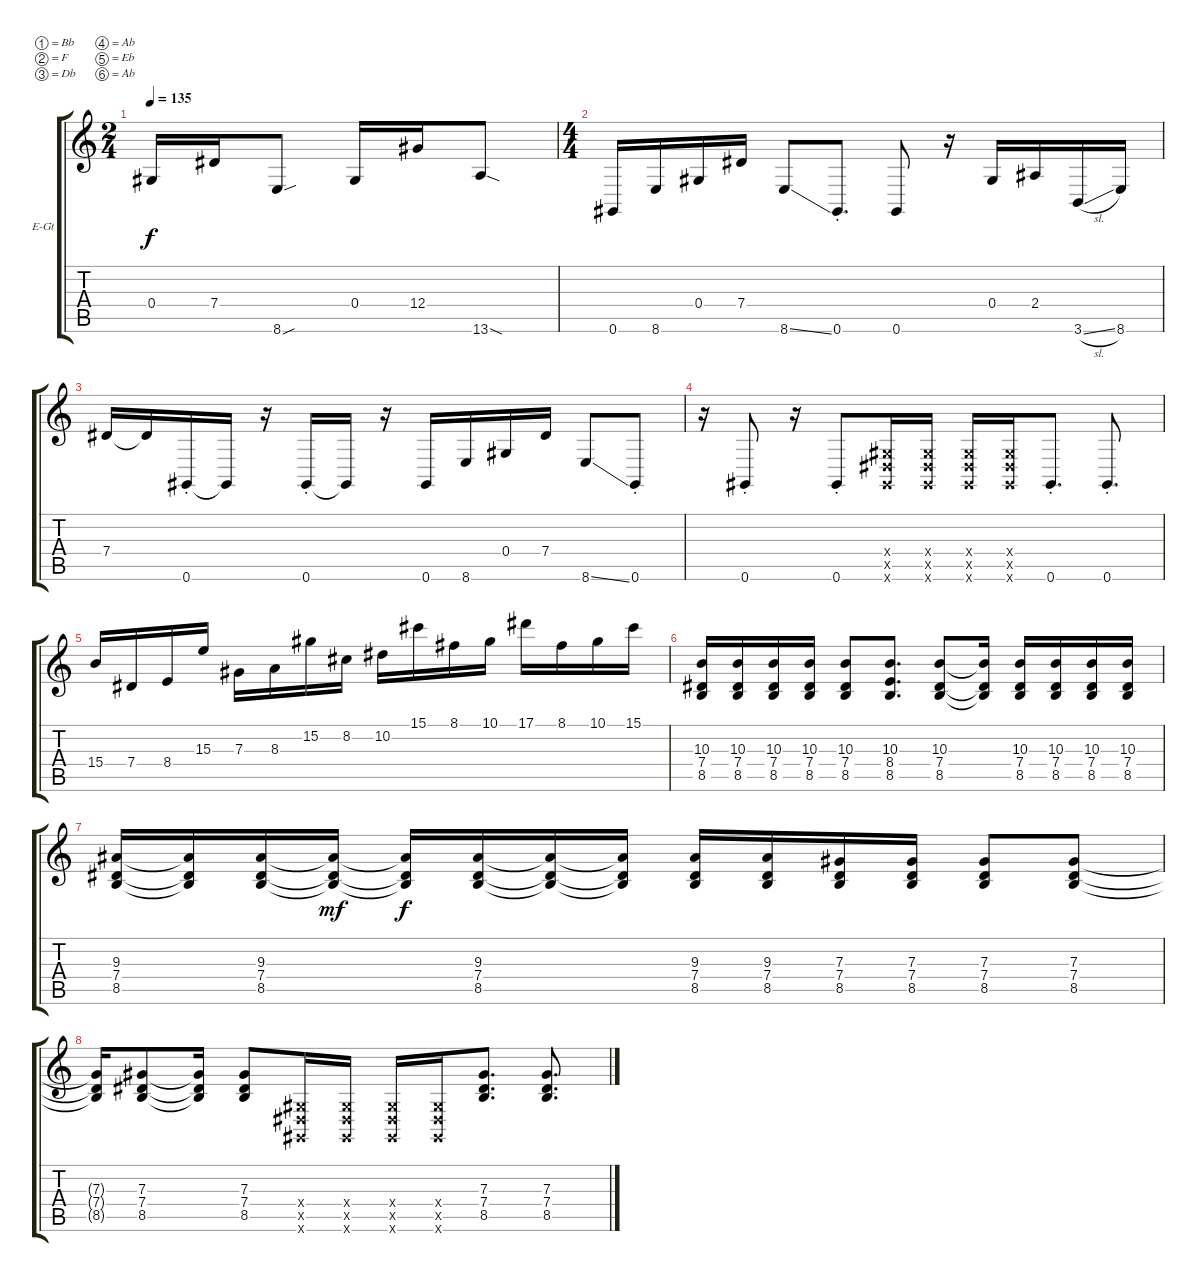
\bracketExtendMode groupsimilarinstruments
\firstSystemTrackNameOrientation horizontal
\otherSystemsTrackNameOrientation horizontal
\track ("ÑhocoSlayc" "E-Gt") {instrument overdrivenguitar}
\staff {score tabs}
\tuning (Bb3 F3 Db3 Ab2 Eb2 Ab1)
\ts (2 4)
\tempo 135
\clef g2
\ks c
0.4.16{dy f} 7.4.16 8.6{sou}.8 0.4.16 12.4.16 13.6{sod}.8 |
\ts (4 4)
0.6.16 8.6.16 0.4.16 7.4.16 8.6{ss}.8 0.6{st}.8{d} 0.6.8 r.16 0.4.16 2.4.16 3.6{sl}.16 8.6.16 |
7.4.16 7.4{t}.16 0.6{st}.16 0.6{t}.16 r.16 0.6{st}.16 0.6{t}.16 r.16 0.6.16 8.6.16 0.4.16 7.4.16 8.6{ss}.8 0.6{st}.8 |
r.16 0.6{st}.8 r.16 0.6{st}.8 (0.4{x} 0.5{x} 0.6{x}).16 (0.4{x} 0.5{x} 0.6{x}).16 (0.4{x} 0.5{x} 0.6{x}).16 (0.4{x} 0.5{x} 0.6{x}).16 0.6{st}.8{d} 0.6{st}.8{d} |
15.4.16 7.4.16 8.4.16 15.3.16 7.3.16 8.3.16 15.2.16 8.2.16 10.2.16 15.1.16 8.1.16 10.1.16 17.1.16 8.1.16 10.1.16 15.1.16 |
(10.3 7.4 8.5).16 (10.3 7.4 8.5).16 (10.3 7.4 8.5).16 (10.3 7.4 8.5).16 (10.3 7.4 8.5).8 (10.3 8.4 8.5).8{d} (10.3 7.4 8.5).8 (10.3{t} 7.4{t} 8.5{t}).16 (10.3 7.4 8.5).16 (10.3 7.4 8.5).16 (10.3 7.4 8.5).16 (10.3 7.4 8.5).16 |
(9.3 7.4 8.5).16 (9.3{t} 7.4{t} 8.5{t}).16 (9.3 7.4 8.5).16 (9.3{t} 7.4{t} 8.5{t}).16{dy mf} (9.3{t} 7.4{t} 8.5{t}).16{dy f} (9.3 7.4 8.5).16 (9.3{t} 7.4{t} 8.5{t}).16 (9.3{t} 7.4{t} 8.5{t}).16 (9.3 7.4 8.5).16 (9.3 7.4 8.5).16 (7.3 7.4 8.5).16 (7.3 7.4 8.5).16 (7.3 7.4 8.5).8 (7.3 7.4 8.5).8 |
(7.3{t} 7.4{t} 8.5{t}).16 (7.3 7.4 8.5).8 (7.3{t} 7.4{t} 8.5{t}).16 (7.3 7.4 8.5).8 (0.4{x} 0.5{x} 0.6{x}).16 (0.4{x} 0.5{x} 0.6{x}).16 (0.4{x} 0.5{x} 0.6{x}).16 (0.4{x} 0.5{x} 0.6{x}).16 (7.3 7.4 8.5).8{d} (7.3 7.4 8.5).8{d}
